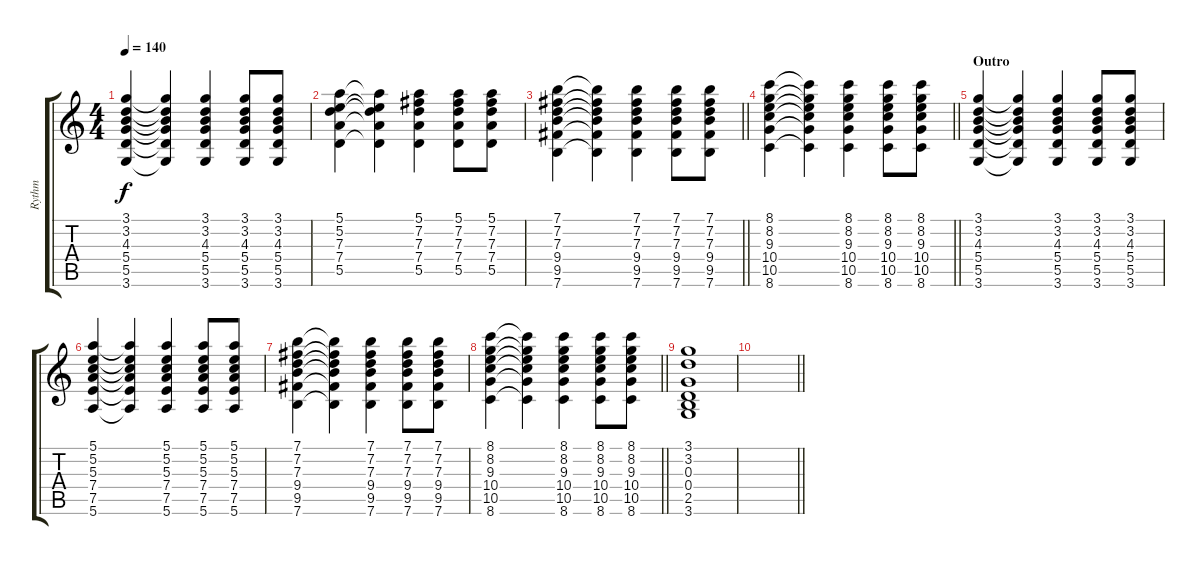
\track ("Rythm" "Rythm") {instrument acousticguitarsteel}
\staff {score tabs}
\tuning (E4 B3 G3 D3 A2 E2) {hide}
\ts (4 4)
\tempo 140
\clef g2
\ks c
(3.1 3.2 4.3 5.4 5.5 3.6).4{dy f} (3.1{t} 3.2{t} 4.3{t} 5.4{t} 5.5{t} 3.6{t}).4 (3.1 3.2 4.3 5.4 5.5 3.6).4 (3.1 3.2 4.3 5.4 5.5 3.6).8 (3.1 3.2 4.3 5.4 5.5 3.6).8 |
(5.1 5.2 7.3 7.4 5.5).4 (5.1{t} 5.2{t} 7.3{t} 7.4{t} 5.5{t}).4 (5.1 7.2 7.3 7.4 5.5).4 (5.1 7.2 7.3 7.4 5.5).8 (5.1 7.2 7.3 7.4 5.5).8 |
\barLineRight lightlight
(7.1 7.2 7.3 9.4 9.5 7.6).4 (7.1{t} 7.2{t} 7.3{t} 9.4{t} 9.5{t} 7.6{t}).4 (7.1 7.2 7.3 9.4 9.5 7.6).4 (7.1 7.2 7.3 9.4 9.5 7.6).8 (7.1 7.2 7.3 9.4 9.5 7.6).8 |
\barLineRight lightlight
(8.1 8.2 9.3 10.4 10.5 8.6).4 (8.1{t} 8.2{t} 9.3{t} 10.4{t} 10.5{t} 8.6{t}).4 (8.1 8.2 9.3 10.4 10.5 8.6).4 (8.1 8.2 9.3 10.4 10.5 8.6).8 (8.1 8.2 9.3 10.4 10.5 8.6).8 |
\section ("" "Outro")
(3.1 3.2 4.3 5.4 5.5 3.6).4 (3.1{t} 3.2{t} 4.3{t} 5.4{t} 5.5{t} 3.6{t}).4 (3.1 3.2 4.3 5.4 5.5 3.6).4 (3.1 3.2 4.3 5.4 5.5 3.6).8 (3.1 3.2 4.3 5.4 5.5 3.6).8 |
(5.1 5.2 5.3 7.4 7.5 5.6).4 (5.1{t} 5.2{t} 5.3{t} 7.4{t} 7.5{t} 5.6{t}).4 (5.1 5.2 5.3 7.4 7.5 5.6).4 (5.1 5.2 5.3 7.4 7.5 5.6).8 (5.1 5.2 5.3 7.4 7.5 5.6).8 |
(7.1 7.2 7.3 9.4 9.5 7.6).4 (7.1{t} 7.2{t} 7.3{t} 9.4{t} 9.5{t} 7.6{t}).4 (7.1 7.2 7.3 9.4 9.5 7.6).4 (7.1 7.2 7.3 9.4 9.5 7.6).8 (7.1 7.2 7.3 9.4 9.5 7.6).8 |
\barLineRight lightlight
(8.1 8.2 9.3 10.4 10.5 8.6).4 (8.1{t} 8.2{t} 9.3{t} 10.4{t} 10.5{t} 8.6{t}).4 (8.1 8.2 9.3 10.4 10.5 8.6).4 (8.1 8.2 9.3 10.4 10.5 8.6).8 (8.1 8.2 9.3 10.4 10.5 8.6).8 |
(3.1 3.2 0.3 0.4 2.5 3.6).1 |
\barLineRight lightlight
